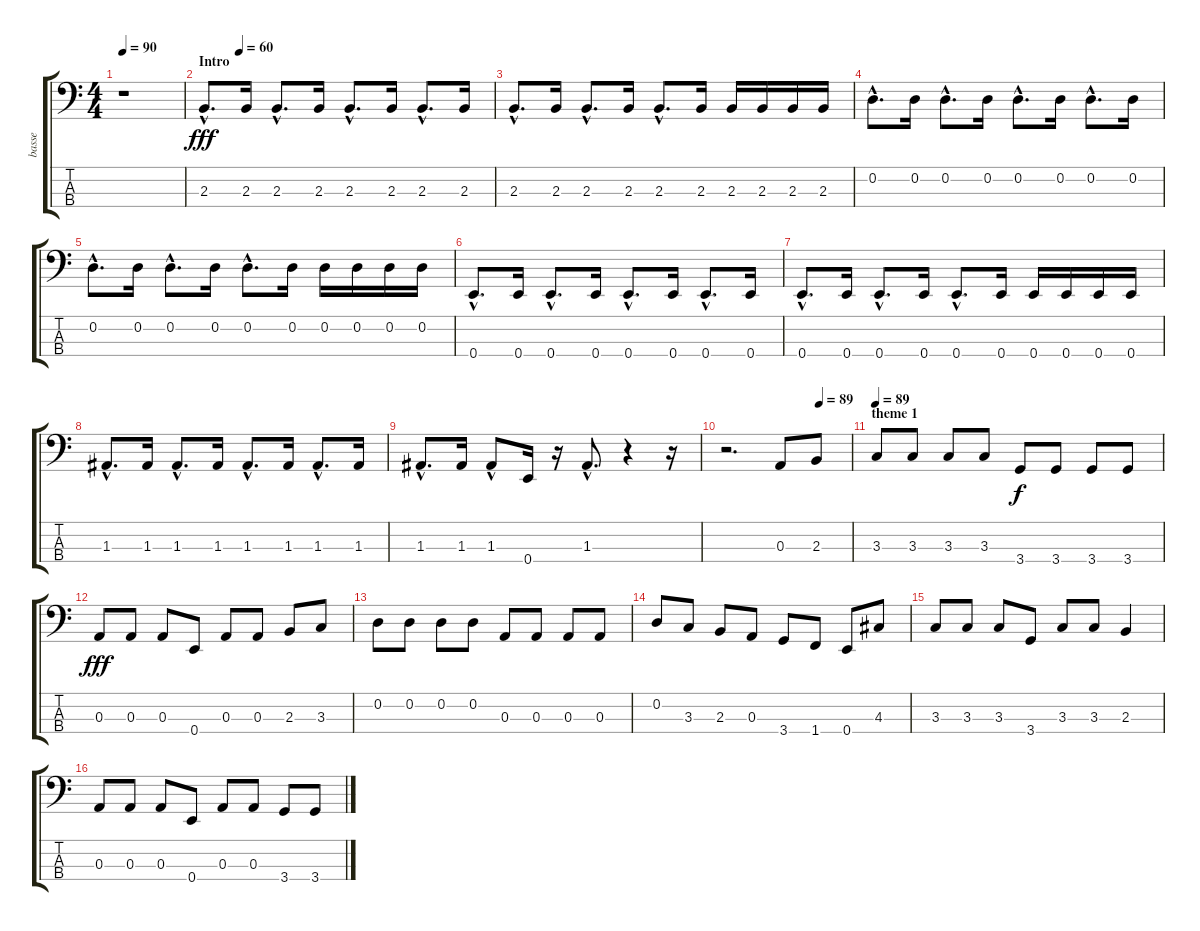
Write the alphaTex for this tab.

\track ("basse" "basse") {instrument electricbassfinger}
\staff {score tabs}
\tuning (G2 D2 A1 E1) {hide}
\ts (4 4)
\tempo 90
\tempo 60
\tempo 90
\clef f4
\ks c
r.1{dy fff instrument electricbassfinger} |
\section ("" "Intro")
\tempo (60 0.125)
2.3{hac}.8{d} 2.3.16 2.3{hac}.8{d} 2.3.16 2.3{hac}.8{d} 2.3.16 2.3{hac}.8{d} 2.3.16 |
2.3{hac}.8{d} 2.3.16 2.3{hac}.8{d} 2.3.16 2.3{hac}.8{d} 2.3.16 2.3.16 2.3.16 2.3.16 2.3.16 |
0.2{hac}.8{d} 0.2.16 0.2{hac}.8{d} 0.2.16 0.2{hac}.8{d} 0.2.16 0.2{hac}.8{d} 0.2.16 |
0.2{hac}.8{d} 0.2.16 0.2{hac}.8{d} 0.2.16 0.2{hac}.8{d} 0.2.16 0.2.16 0.2.16 0.2.16 0.2.16 |
0.4{hac}.8{d} 0.4.16 0.4{hac}.8{d} 0.4.16 0.4{hac}.8{d} 0.4.16 0.4{hac}.8{d} 0.4.16 |
0.4{hac}.8{d} 0.4.16 0.4{hac}.8{d} 0.4.16 0.4{hac}.8{d} 0.4.16 0.4.16 0.4.16 0.4.16 0.4.16 |
1.3{hac}.8{d} 1.3.16 1.3{hac}.8{d} 1.3.16 1.3{hac}.8{d} 1.3.16 1.3{hac}.8{d} 1.3.16 |
1.3{hac}.8{d} 1.3.16 1.3{hac}.8 0.4.16 r.16 1.3{hac}.8{d} r.4 r.16 |
\tempo (89 0.75)
r.2{d} 0.3.8 2.3.8 |
\section ("" "theme 1")
\tempo 89
3.3.8 3.3.8 3.3.8 3.3.8 3.4.8{dy f} 3.4.8 3.4.8 3.4.8 |
0.3.8{dy fff} 0.3.8 0.3.8 0.4.8 0.3.8 0.3.8 2.3.8 3.3.8 |
0.2.8 0.2.8 0.2.8 0.2.8 0.3.8 0.3.8 0.3.8 0.3.8 |
0.2.8 3.3.8 2.3.8 0.3.8 3.4.8 1.4.8 0.4.8 4.3.8 |
3.3.8 3.3.8 3.3.8 3.4.8 3.3.8 3.3.8 2.3.4 |
0.3.8 0.3.8 0.3.8 0.4.8 0.3.8 0.3.8 3.4.8 3.4.8
